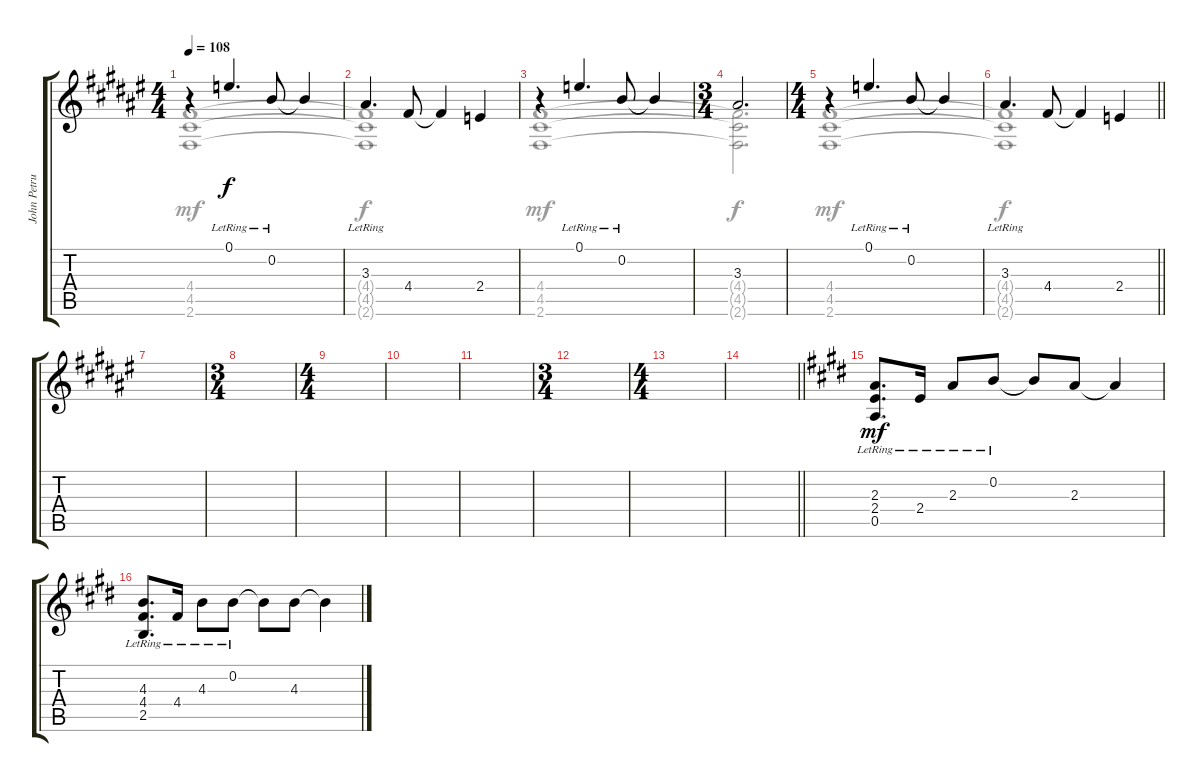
\track ("John Petrucci" "John Petru") {instrument acousticguitarsteel}
\staff {score tabs}
\tuning (E4 B3 G3 D3 A2 E2) {hide}
\voice
\ts (4 4)
\tempo 108
\clef g2
\ks f#
r.4{dy f} 0.1{lr}.4{d} 0.2{lr}.8 0.2{t}.4 |
3.3{lr}.4{d} 4.4.8 4.4{t}.4 2.4.4 |
r.4 0.1{lr}.4{d} 0.2{lr}.8 0.2{t}.4 |
\ts (3 4)
3.3.2{d} |
\ts (4 4)
r.4 0.1{lr}.4{d} 0.2{lr}.8 0.2{t}.4 |
\barLineRight lightlight
3.3{lr}.4{d} 4.4.8 4.4{t}.4 2.4.4 |
|
\ts (3 4)
|
\ts (4 4)
|
|
|
\ts (3 4)
|
\ts (4 4)
|
\barLineRight lightlight
|
\ks e
(2.3{lr} 2.4{lr} 0.5{lr}).8{d dy mf} 2.4{lr}.16 2.3{lr}.8 0.2{lr}.8 0.2{t}.8 2.3.8 2.3{t}.4 |
(4.3{lr} 4.4{lr} 2.5{lr}).8{d} 4.4{lr}.16 4.3{lr}.8 0.2{lr}.8 0.2{t}.8 4.3.8 4.3{t}.4
\voice
\clef g2
\ottava regular
\simile none
\ks f#
(4.4 4.5 2.6).1{dy mf} |
(4.4{t} 4.5{t} 2.6{t}).1{dy f} |
(4.4 4.5 2.6).1{dy mf} |
(4.4{t} 4.5{t} 2.6{t}).2{d dy f} |
(4.4 4.5 2.6).1{dy mf} |
\barLineRight lightlight
(4.4{t} 4.5{t} 2.6{t}).1{dy f} |
|
|
|
|
|
|
|
\barLineRight lightlight
|
\ks e
|
